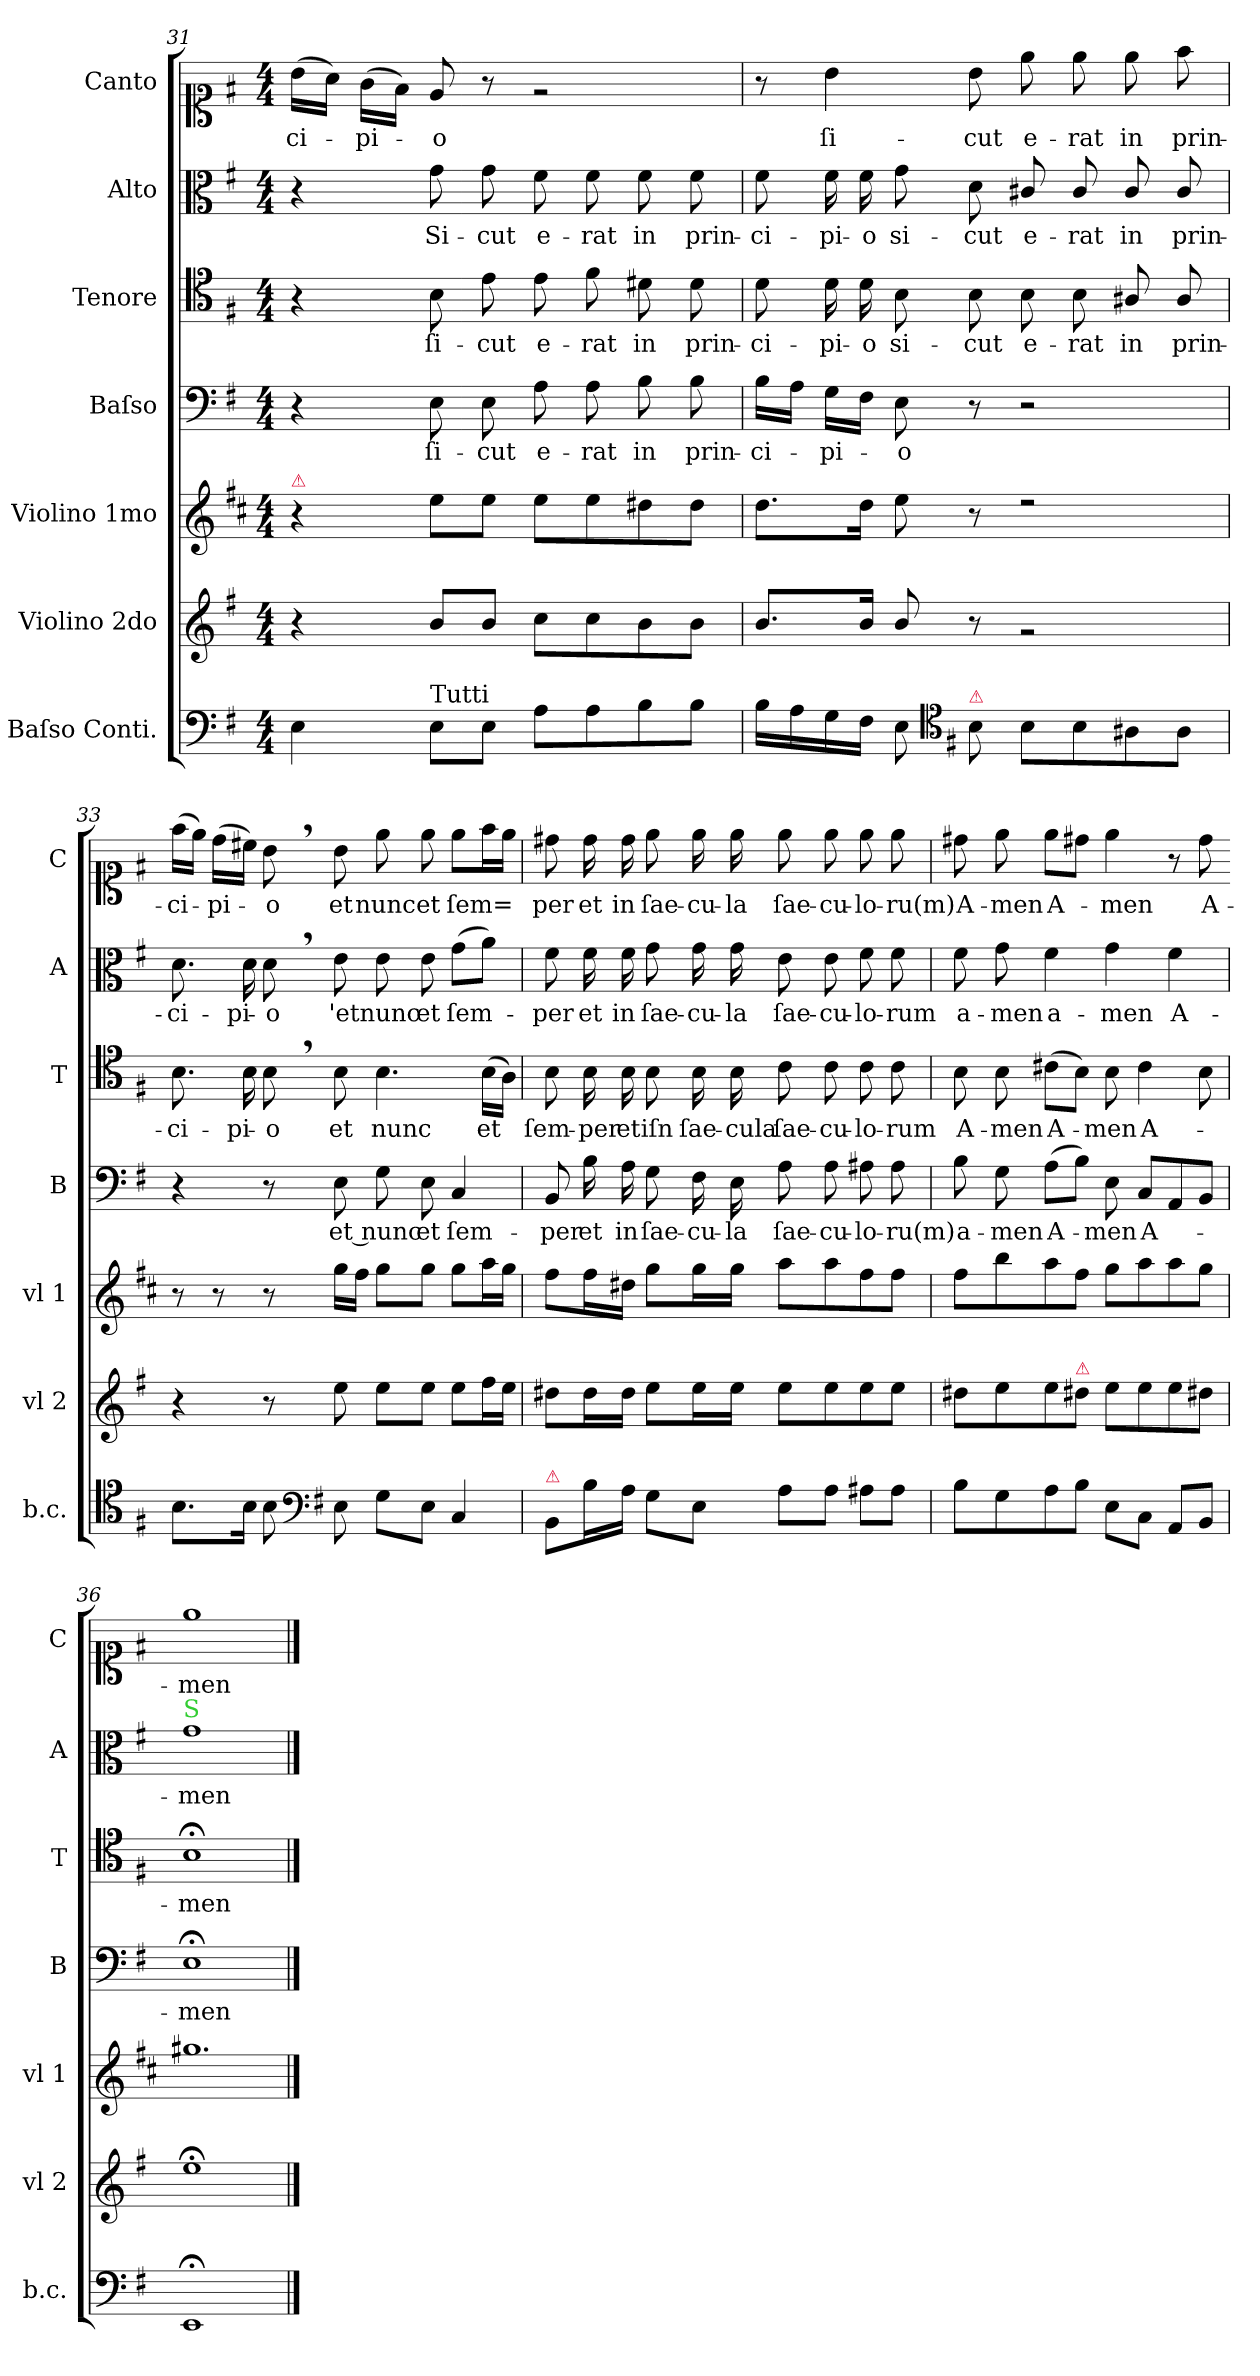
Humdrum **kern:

**kern	**kern	**kern	**kern	**text	**kern	**text	**kern	**text	**kern	**text
*part7	*part6	*part5	*part4	*part4	*part3	*part3	*part2	*part2	*part1	*part1
*staff7	*staff6	*staff5	*staff4	*staff4	*staff3	*staff3	*staff2	*staff2	*staff1	*staff1
*I"Baſso Conti.	*I"Violino 2do	*I"Violino 1mo	*I"Baſso	*	*I"Tenore	*	*I"Alto	*	*I"Canto	*
*I'b.c.	*I'vl 2	*I'vl 1	*I'B	*	*I'T	*	*I'A	*	*I'C	*
*clefF4	*clefG2	*clefG2	*clefF4	*	*clefC4	*	*clefC3	*	*clefC1	*
*k[f#]	*k[f#]	*k[f#c#]	*k[f#]	*	*k[f#]	*	*k[f#]	*	*k[f#]	*
*M4/4	*M4/4	*M4/4	*M4/4	*	*M4/4	*	*M4/4	*	*M4/4	*
=31	=31	=31	=31	=31	=31	=31	=31	=31	=31	=31
!	!	!LO:TX:a:color=crimson:t=⚠	!	!	!	!	!	!	!	!
4E\	4r	4r	4r	.	4r	.	4r	.	(16b\LL	-ci-
.	.	.	.	.	.	.	.	.	16a\JJ)	.
.	.	.	.	.	.	.	.	.	(16g\LL	-pi-
.	.	.	.	.	.	.	.	.	16f#\JJ)	.
!LO:TX:a:t=Tutti	!	!	!	!	!	!	!	!	!	!
8E\L	8b/L	8ee\L	8E\	ſi-	8B\	ſi-	8g\	Si-	8e/	-o
8E\J	8b/J	8ee\J	8E\	-cut	8e\	-cut	8g\	-cut	8r	.
8A\L	8cc\L	8ee\L	8A\	e-	8e\	e-	8f#\	e-	2re	.
8A\	8cc\	8ee\	8A\	-rat	8f#\	-rat	8f#\	-rat	.	.
8B\	8b\	8dd#X\	8B\	in	8d#X\	in	8f#\	in	.	.
8B\J	8b\J	8dd#\J	8B\	prin-	8d#\	prin-	8f#\	prin-	.	.
=32	=32	=32	=32	=32	=32	=32	=32	=32	=32	=32
16B\LL	8.b/L	8.dd\L	16B\LL	-ci-	8d\	-ci-	8f#\	-ci-	8r	.
16A\	.	.	16A\JJ	.	.	.	.	.	.	.
16G\	.	.	16G\LL	-pi-	16d\	-pi-	16f#\	-pi-	4b\	ſi-
16F#\JJ	16b/Jk	16dd\Jk	16F#\JJ	.	16d\	-o	16f#\	-o	.	.
!	!	!	!	!	!	!LO:LY:i	!	!LO:LY:i	!	!
8E\	8b/	8ee\	8E\	-o	8B\	si-	8g\	si-	.	.
*clefC4	*	*	*	*	*	*	*	*	*	*
*k[f#]	*	*	*	*	*	*	*	*	*	*
!LO:TX:a:color=crimson:t=⚠	!	!	!	!	!	!	!	!	!	!
!	!	!	!	!	!	!LO:LY:i	!	!LO:LY:i	!	!
8B\	8r	8r	8r	.	8B\	-cut	8d\	-cut	8b\	-cut
!	!	!	!	!	!	!LO:LY:i	!	!LO:LY:i	!	!
8B\L	2rg	2rdd	2r	.	8B\	e-	8c#X/	e-	8ee\	e-
!	!	!	!	!	!	!LO:LY:i	!	!LO:LY:i	!	!
8B\	.	.	.	.	8B\	-rat	8c#/	-rat	8ee\	-rat
!	!	!	!	!	!	!LO:LY:i	!	!LO:LY:i	!	!LO:LY:i
8A#X\	.	.	.	.	8A#X/	in	8c#/	in	8ee\	in
!	!	!	!	!	!	!LO:LY:i	!	!LO:LY:i	!	!LO:LY:i
8A#\J	.	.	.	.	8A#/	prin-	8c#/	prin-	8ff#\	prin-
=33	=33	=33	=33	=33	=33	=33	=33	=33	=33	=33
!	!	!	!	!	!	!LO:LY:i	!	!LO:LY:i	!	!LO:LY:i
8.B\L	4r	8r	4r	.	8.B\	-ci-	8.d\	-ci-	(16ff#\LL	-ci-
.	.	.	.	.	.	.	.	.	16ee\JJ)	.
!	!	!	!	!	!	!	!	!	!	!LO:LY:i
.	.	8r	.	.	.	.	.	.	(16dd\LL	-pi-
!	!	!	!	!	!	!LO:LY:i	!	!LO:LY:i	!	!
16B\Jk	.	.	.	.	16B\	-pi-	16d\	-pi-	16cc#X\JJ)	.
!	!	!	!	!	!	!LO:LY:i	!	!LO:LY:i	!	!LO:LY:i
8B\	8r	8r	8r	.	8B,<\	-o	8d,<\	-o	8b,<\	-o
*clefF4	*	*	*	*	*	*	*	*	*	*
*k[f#]	*	*	*	*	*	*	*	*	*	*
8E\	8ee\	16gg\LL	8E\	et nunc	8B\	et	8e\	'et	8b\	et
.	.	16ff#\JJ	.	.	.	.	.	.	.	.
8G\L	8ee\L	8gg\L	8G\	.	4.B\	nunc	8e\	nunc	8ee\	nunc
8E\J	8ee\J	8gg\J	8E\	et	.	.	8e\	et	8ee\	et
4C/	8ee\L	8gg\L	4C/	ſem-	.	.	(8g\L	ſem-	8ee\L	ſem=
.	16ff#\L	16aa\L	.	.	(16B\LL	et	8a\J)	.	16ff#\L	.
.	16ee\JJ	16gg\JJ	.	.	16A\JJ)	.	.	.	16ee\JJ	.
=34	=34	=34	=34	=34	=34	=34	=34	=34	=34	=34
!LO:TX:a:color=crimson:t=⚠	!	!	!	!	!	!	!	!	!	!
8BB/L	8dd#X\L	8ff#\L	8BB/	-per	8B\	ſem-	8f#\	-per	8dd#X\	-per
16B\L	16dd#\L	16ff#\L	16B\	et	16B\	-per	16f#\	et	16dd#\	et
16A\JJ	16dd#\JJ	16dd#X\JJ	16A\	in	16B\	et	16f#\	in	16dd#\	in
8G\L	8ee\L	8gg\L	8G\	ſae-	8B\	iſn	8g\	ſae-	8ee\	ſae-
8E\J	16ee\L	16gg\L	16F#\	-cu-	16B\	ſae-	16g\	-cu-	16ee\	-cu-
.	16ee\JJ	16gg\JJ	16E\	-la	16B\	-cula	16g\	-la	16ee\	-la
8A\L	8ee\L	8aa\L	8A\	ſae-	8c\	ſae-	8e\	ſae-	8ee\	ſae-
8A\J	8ee\	8aa\	8A\	-cu-	8c\	-cu-	8e\	-cu-	8ee\	-cu-
8A#X\L	8ee\	8ff#\	8A#X\	-lo-	8c\	-lo-	8f#\	-lo-	8ee\	-lo-
8A#\J	8ee\J	8ff#\J	8A#\	-ru(m)	8c\	-rum	8f#\	-rum	8ee\	-ru(m)
=35	=35	=35	=35	=35	=35	=35	=35	=35	=35	=35
8B\L	8dd#X\L	8ff#\L	8B\	a-	8B\	A-	8f#\	a-	8dd#X\	A-
8G\	8ee\	8bb\	8G\	-men	8B\	-men	8g\	-men	8ee\	-men
!	!	!	!	!	!	!LO:LY:i	!	!LO:LY:i	!	!
8A\	8ee\	8aa\	(8A\L	A-	(8c#X\L	A-	4f#\	a-	8ee\L	A-
!	!LO:TX:a:color=crimson:t=⚠	!	!	!	!	!	!	!	!	!
8B\J	8dd#X\J	8ff#\J	8B\J)	.	8B\J)	.	.	.	8dd#X\J	.
!	!	!	!	!	!	!LO:LY:i	!	!LO:LY:i	!	!
8E\L	8ee\L	8gg\L	8E\	-men	8B\	-men	4g\	-men	4ee\	-men
8C\J	8ee\	8aa\	8C/L	A-	4c#\	A-	.	.	.	.
8AA/L	8ee\	8aa\	8AA/	.	.	.	4f#\	A-	8r	.
8BB/J	8dd#X\J	8gg\J	8BB/J	.	8B\	.	.	.	8dd#\	A-
=36	=36	=36	=36	=36-	=36	=36-	=36	=36-	=36-	=36-
!	!	!	!	!	!	!	!LO:TX:a:color=limegreen:t=S	!	!	!
!	!	!LO:N:vis=1.	!	!	!	!	!	!	!	!
1EE;<	1ee;<;	1gg#X	1E;<	-men	1B;<	-men	1g	-men	1ee	-men
==	==	==	==	==	==	==	==	==	==	==
*-	*-	*-	*-	*-	*-	*-	*-	*-	*-	*-
